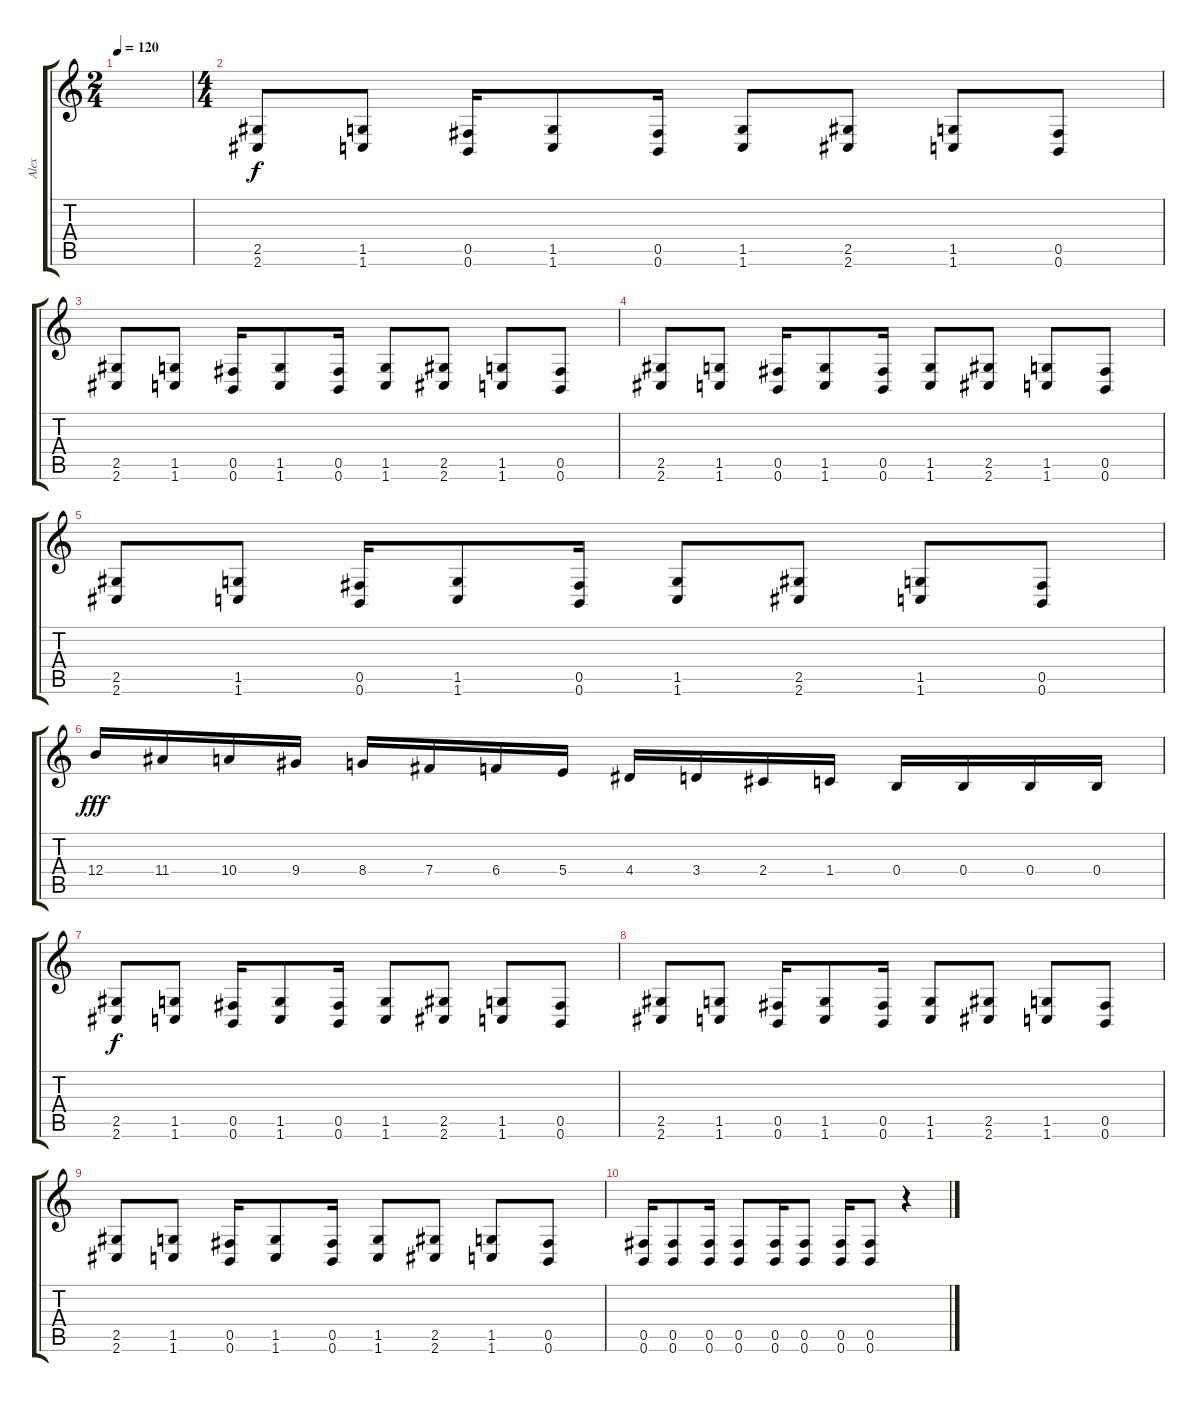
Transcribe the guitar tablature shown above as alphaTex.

\track ("Alex" "Alex") {instrument distortionguitar}
\staff {score tabs}
\tuning (Db4 Ab3 E3 B2 Gb2 B1) {hide}
\ts (2 4)
\tempo 120
\clef g2
\ks c
|
\ts (4 4)
(2.5 2.6).8 (1.5 1.6).8 (0.5 0.6).16 (1.5 1.6).8 (0.5 0.6).16 (1.5 1.6).8 (2.5 2.6).8 (1.5 1.6).8 (0.5 0.6).8 |
(2.5 2.6).8 (1.5 1.6).8 (0.5 0.6).16 (1.5 1.6).8 (0.5 0.6).16 (1.5 1.6).8 (2.5 2.6).8 (1.5 1.6).8 (0.5 0.6).8 |
(2.5 2.6).8 (1.5 1.6).8 (0.5 0.6).16 (1.5 1.6).8 (0.5 0.6).16 (1.5 1.6).8 (2.5 2.6).8 (1.5 1.6).8 (0.5 0.6).8 |
(2.5 2.6).8 (1.5 1.6).8 (0.5 0.6).16 (1.5 1.6).8 (0.5 0.6).16 (1.5 1.6).8 (2.5 2.6).8 (1.5 1.6).8 (0.5 0.6).8 |
12.4.16{dy fff instrument pad6metallic} 11.4.16 10.4.16 9.4.16 8.4.16 7.4.16 6.4.16 5.4.16 4.4.16 3.4.16 2.4.16 1.4.16 0.4.16 0.4.16 0.4.16 0.4.16 |
(2.5 2.6).8{dy f instrument distortionguitar} (1.5 1.6).8 (0.5 0.6).16 (1.5 1.6).8 (0.5 0.6).16 (1.5 1.6).8 (2.5 2.6).8 (1.5 1.6).8 (0.5 0.6).8 |
(2.5 2.6).8 (1.5 1.6).8 (0.5 0.6).16 (1.5 1.6).8 (0.5 0.6).16 (1.5 1.6).8 (2.5 2.6).8 (1.5 1.6).8 (0.5 0.6).8 |
(2.5 2.6).8 (1.5 1.6).8 (0.5 0.6).16 (1.5 1.6).8 (0.5 0.6).16 (1.5 1.6).8 (2.5 2.6).8 (1.5 1.6).8 (0.5 0.6).8 |
(0.5 0.6).16 (0.5 0.6).8 (0.5 0.6).16 (0.5 0.6).8 (0.5 0.6).16 (0.5 0.6).8 (0.5 0.6).16 (0.5 0.6).8 r.4
